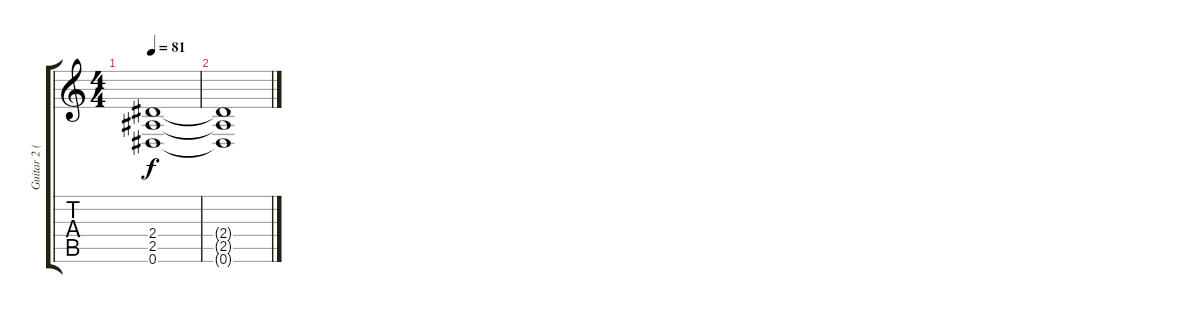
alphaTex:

\track ("Guitar 2 (Izzy)" "Guitar 2 (") {instrument overdrivenguitar}
\staff {score tabs}
\tuning (Eb4 Bb3 Gb3 Db3 Ab2 Eb2) {hide}
\ts (4 4)
\tempo 81
\clef g2
\ks c
(2.4{t} 2.5{t} 0.6{t}).1{dy f} |
(2.4{t} 2.5{t} 0.6{t}).1{volume 0}
